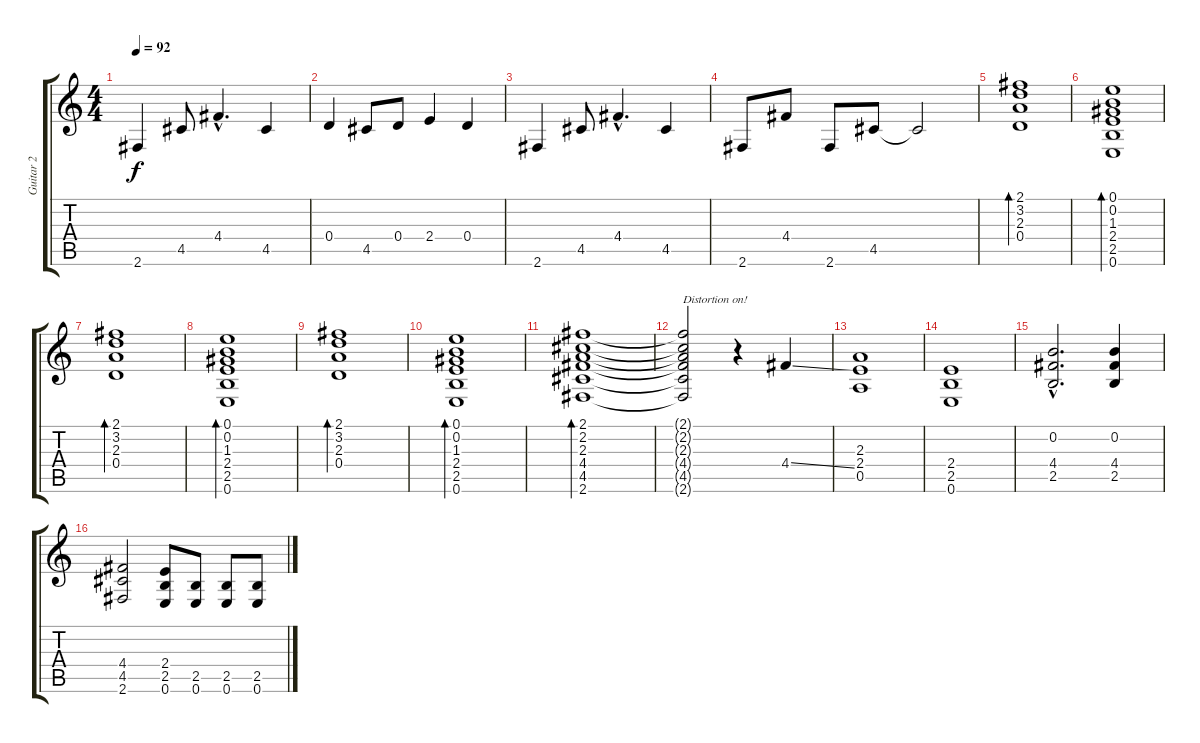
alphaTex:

\track ("Guitar 2" "Guitar 2") {instrument electricguitarclean}
\staff {score tabs}
\tuning (E4 B3 G3 D3 A2 E2) {hide}
\ts (4 4)
\tempo 92
\clef g2
\ks c
2.6.4{dy f} 4.5.8 4.4{hac}.4{d} 4.5.4 |
0.4.4 4.5.8 0.4.8 2.4.4 0.4.4 |
2.6.4 4.5.8 4.4{hac}.4{d} 4.5.4 |
2.6.8 4.4.8 2.6.8 4.5.8 4.5{t}.2 |
(2.1 3.2 2.3 0.4).1{bd 60} |
(0.1 0.2 1.3 2.4 2.5 0.6).1{bd 60} |
(2.1 3.2 2.3 0.4).1{bd 60} |
(0.1 0.2 1.3 2.4 2.5 0.6).1{bd 60} |
(2.1 3.2 2.3 0.4).1{bd 60} |
(0.1 0.2 1.3 2.4 2.5 0.6).1{bd 60} |
(2.1 2.2 2.3 4.4 4.5 2.6).1{bd 60} |
(2.1{t} 2.2{t} 2.3{t} 4.4{t} 4.5{t} 2.6{t}).2{txt "Distortion on!" instrument distortionguitar} r.4 4.4{ss}.4 |
(2.3 2.4 0.5).1 |
(2.4 2.5 0.6).1 |
(0.2{hac} 4.4{hac} 2.5{hac}).2{d} (0.2 4.4 2.5).4 |
(4.4 4.5 2.6).2 (2.4 2.5 0.6).8 (2.5 0.6).8 (2.5 0.6).8 (2.5 0.6).8
